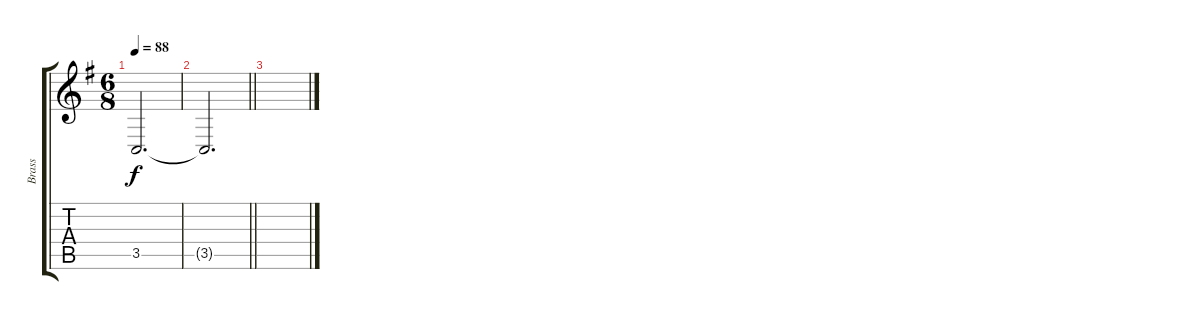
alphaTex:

\track ("Brass" "Brass") {instrument trumpet}
\staff {score tabs}
\tuning (E4 B3 G3 D3 A2 E2) {hide}
\ts (6 8)
\tempo 88
\clef g2
\ks eminor
3.5.2{d dy f} |
\barLineRight lightlight
3.5{t}.2{d} |
\section ("" "")
